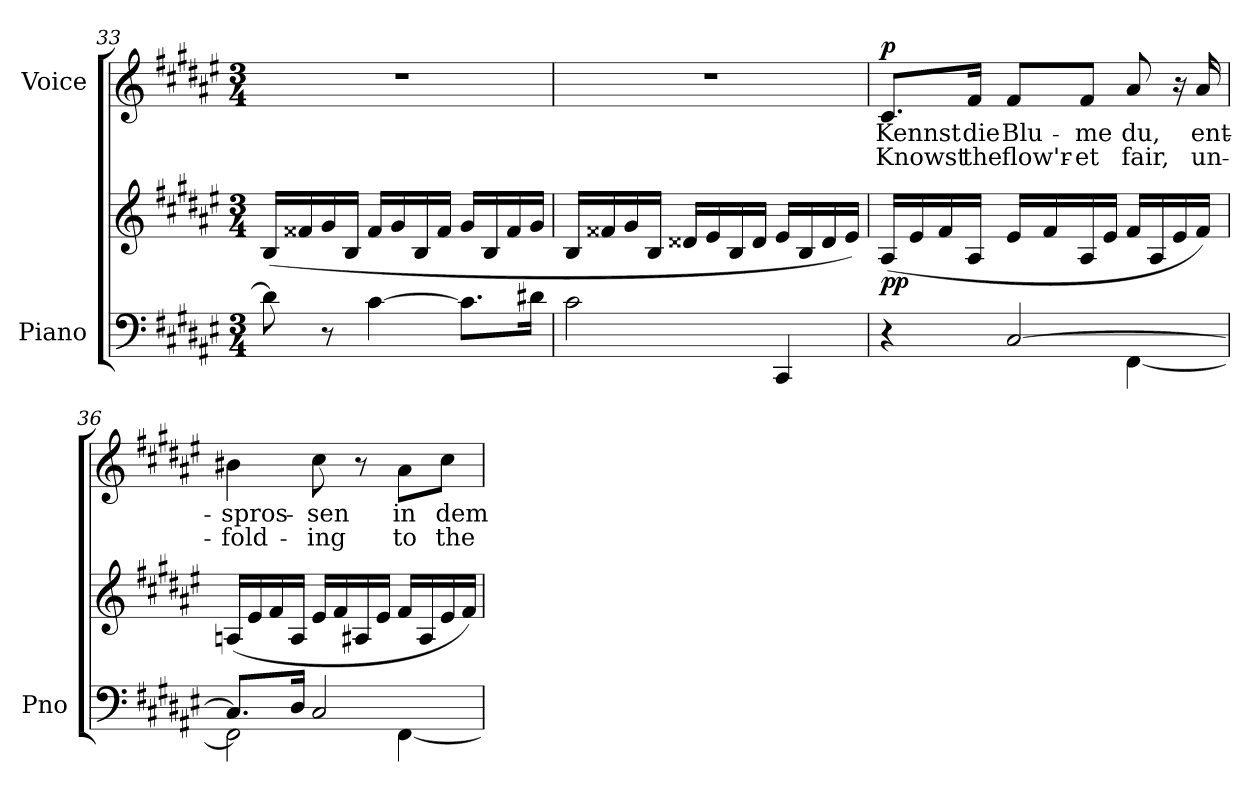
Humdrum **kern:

**kern	**kern	**dynam	**kern	**text	**text	**dynam
*part2	*part2	*part2	*part1	*part1	*part1	*part1
*staff3	*staff2	*staff2/3	*staff1	*staff1	*staff1	*staff1
*I"Piano	*	*	*I"Voice	*	*	*
*I'Pno	*	*	*	*	*	*
*clefF4	*clefG2	*	*clefG2	*	*	*
*k[f#c#g#d#a#e#]	*k[f#c#g#d#a#e#]	*	*k[f#c#g#d#a#e#]	*	*	*
*M3/4	*M3/4	*	*M3/4	*	*	*
=33	=33	=33	=33	=33	=33	=33
8d\]	(>16B/LL	.	2.r	.	.	.
.	16f##X/	.	.	.	.	.
8r	16g#/	.	.	.	.	.
.	16B/JJ	.	.	.	.	.
!	!	!LO:DY:b=2	!	!	!	!
!	!	!LO:DY:n=1:b=2	!	!	!	!
!	!	!LO:DY:n=2:b	!	!	!	!
[4c#\	16f##/LL	other-dynamics p pp	.	.	.	.
.	16g#/	.	.	.	.	.
.	16B/	.	.	.	.	.
.	16f##/JJ	.	.	.	.	.
8.c#\L]	16g#/LL	.	.	.	.	.
.	16B/	.	.	.	.	.
.	16f##/	.	.	.	.	.
16d#X\Jk	16g#/JJ	.	.	.	.	.
!!LO:PB:g=z
=34	=34	=34	=34	=34	=34	=34
2c#\	16B/LL	.	2.r	.	.	.
.	16f##X/	.	.	.	.	.
.	16g#/	.	.	.	.	.
.	16B/JJ	.	.	.	.	.
.	16d##X/LL	.	.	.	.	.
.	16e#/	.	.	.	.	.
.	16B/	.	.	.	.	.
.	16d##/JJ	.	.	.	.	.
4CC#/	16e#/LL	.	.	.	.	.
.	16B/	.	.	.	.	.
.	16d##/	.	.	.	.	.
.	16e#/JJ)	.	.	.	.	.
=35	=35	=35	=35	=35	=35	=35
*^	*	*	*	*	*	*
!	!	!	!LO:DY:b	!	!LO:LY:b	!LO:LY:b	!LO:DY:a
4r	2ryy	(>16A#/LL	pp	8.c#/L	Kennst	Knowst	p
.	.	16e#/	.	.	.	.	.
.	.	16f#/	.	.	.	.	.
!	!	!	!	!	!LO:LY:b	!LO:LY:b	!
.	.	16A#/JJ	.	16f#/Jk	die	the	.
!	!	!	!	!	!LO:LY:b	!LO:LY:b	!
[2C#/	.	16e#/LL	.	8f#/L	Blu-	flow'r-	.
.	.	16f#/	.	.	.	.	.
!	!	!	!	!	!LO:LY:b	!LO:LY:b	!
.	.	16A#/	.	8f#/J	-me	-et	.
.	.	16e#/JJ	.	.	.	.	.
!	!	!	!	!	!LO:LY:b	!LO:LY:b	!
.	[4FF#\	16f#/LL	.	8a#/	du,	fair,	.
.	.	16A#/	.	.	.	.	.
.	.	16e#/	.	16r	.	.	.
!	!	!	!	!	!LO:LY:b	!LO:LY:b	!
.	.	16f#/JJ)	.	16a#/	ent-	un-	.
=36	=36	=36	=36	=36	=36	=36	=36
!	!	!	!	!	!LO:LY:b	!LO:LY:b	!
8.C#/L]	2FF#\]	(>16An/LL	.	4b#X\	-spros-	-fold-	.
.	.	16e#/	.	.	.	.	.
.	.	16f#/	.	.	.	.	.
16D#/Jk	.	16A/JJ	.	.	.	.	.
!	!	!	!	!	!LO:LY:b	!LO:LY:b	!
2C#/	.	16e#/LL	.	8cc#\	-sen	-ing	.
.	.	16f#/	.	.	.	.	.
.	.	16A#X/	.	8r	.	.	.
.	.	16e#/JJ	.	.	.	.	.
!	!	!	!	!	!LO:LY:b	!LO:LY:b	!
.	[4FF#\	16f#/LL	.	8a#\L	in	to	.
.	.	16A#/	.	.	.	.	.
!	!	!	!	!	!LO:LY:b	!LO:LY:b	!
.	.	16e#/	.	8cc#\J	dem	the	.
.	.	16f#/JJ)	.	.	.	.	.
*v	*v	*	*	*	*	*	*
=	=	=	=	=	=	=
*-	*-	*-	*-	*-	*-	*-
